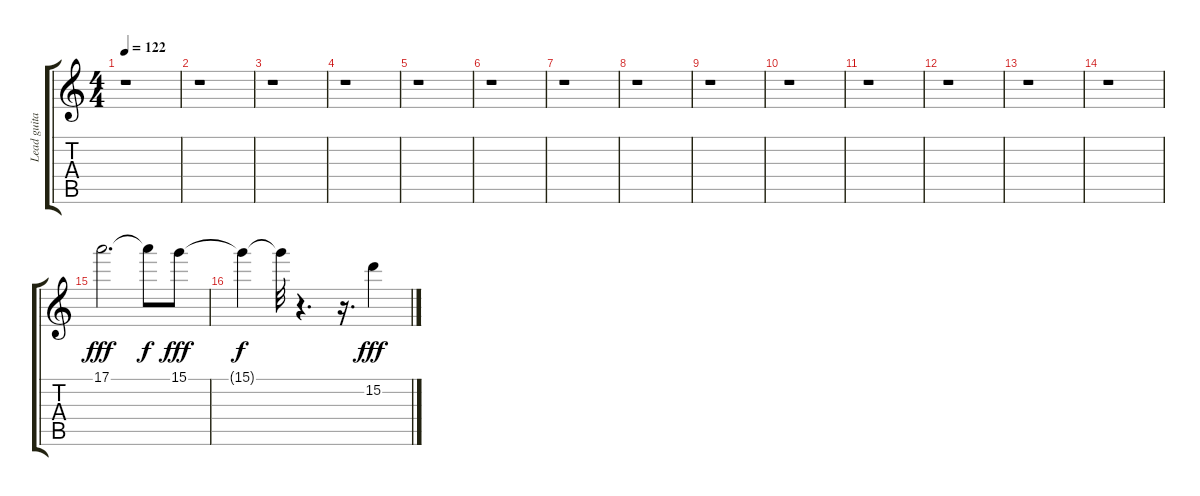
\track ("Lead guitar" "Lead guita") {instrument overdrivenguitar}
\staff {score tabs}
\tuning (E4 B3 G3 D3 A2 E2) {hide}
\ts (4 4)
\tempo 122
\clef g2
\ks c
r.1{dy fff} |
r.1 |
r.1 |
r.1 |
r.1 |
r.1 |
r.1 |
r.1 |
r.1 |
r.1 |
r.1 |
r.1 |
r.1 |
r.1 |
17.1.2{d} 17.1{t}.8{dy f} 15.1.8{dy fff} |
15.1{t}.4{dy f} 15.1{t}.32 r.4{d} r.16{d} 15.2.4{dy fff}
